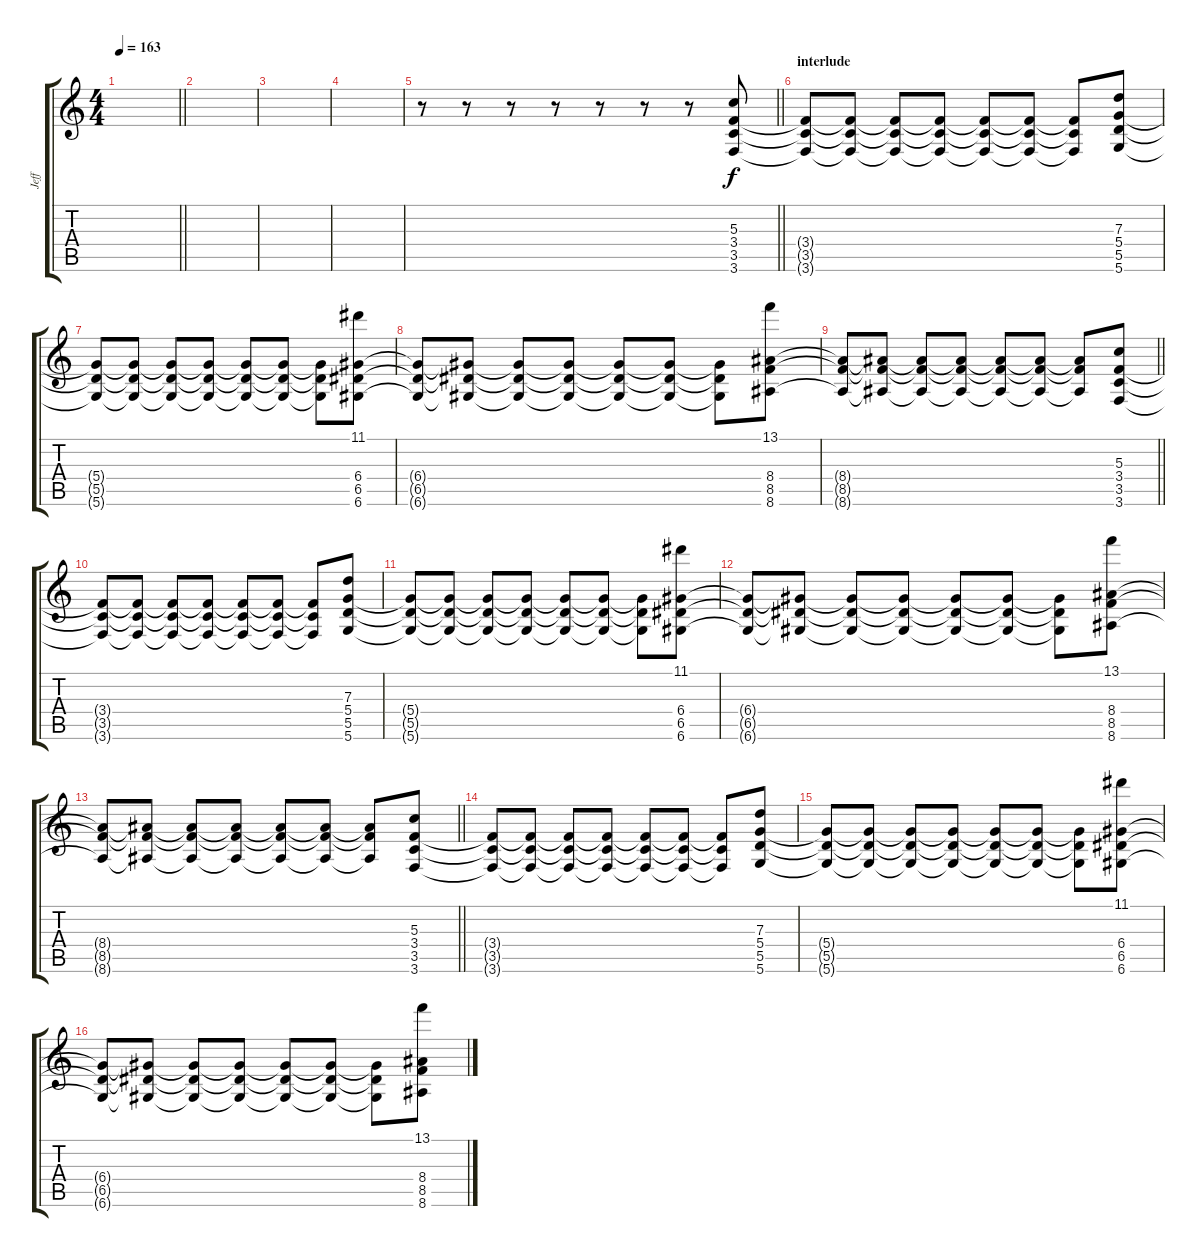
\track ("Jeff" "Jeff") {instrument distortionguitar bank 177}
\staff {score tabs}
\tuning (E4 B3 G3 D3 A2 D2) {hide}
\ts (4 4)
\tempo 163
\clef g2
\barLineRight lightlight
\ks c
|
|
|
|
\barLineRight lightlight
r.8{volume 16 instrument acousticgrandpiano} r.8 r.8 r.8 r.8 r.8 r.8 (5.3 3.4 3.5 3.6).8 |
\section ("" "interlude")
(3.4{t} 3.5{t} 3.6{t}).8 (3.4{t} 3.5{t} 3.6{t}).8 (3.4{t} 3.5{t} 3.6{t}).8 (3.4{t} 3.5{t} 3.6{t}).8 (3.4{t} 3.5{t} 3.6{t}).8 (3.4{t} 3.5{t} 3.6{t}).8 (3.4{t} 3.5{t} 3.6{t}).8 (7.3 5.4 5.5 5.6).8 |
(5.4{t} 5.5{t} 5.6{t}).8 (5.4{t} 5.5{t} 5.6{t}).8 (5.4{t} 5.5{t} 5.6{t}).8 (5.4{t} 5.5{t} 5.6{t}).8 (5.4{t} 5.5{t} 5.6{t}).8 (5.4{t} 5.5{t} 5.6{t}).8 (5.4{t} 5.5{t} 5.6{t}).8 (11.1 6.4 6.5 6.6).8 |
(6.4{t} 6.5{t} 6.6{t}).8 (6.4{t} 6.5{t} 6.6{t}).8 (6.4{t} 6.5{t} 6.6{t}).8 (6.4{t} 6.5{t} 6.6{t}).8 (6.4{t} 6.5{t} 6.6{t}).8 (6.4{t} 6.5{t} 6.6{t}).8 (6.4{t} 6.5{t} 6.6{t}).8 (13.1 8.4 8.5 8.6).8 |
\barLineRight lightlight
(8.4{t} 8.5{t} 8.6{t}).8 (8.4{t} 8.5{t} 8.6{t}).8 (8.4{t} 8.5{t} 8.6{t}).8 (8.4{t} 8.5{t} 8.6{t}).8 (8.4{t} 8.5{t} 8.6{t}).8 (8.4{t} 8.5{t} 8.6{t}).8 (8.4{t} 8.5{t} 8.6{t}).8 (5.3 3.4 3.5 3.6).8 |
(3.4{t} 3.5{t} 3.6{t}).8 (3.4{t} 3.5{t} 3.6{t}).8 (3.4{t} 3.5{t} 3.6{t}).8 (3.4{t} 3.5{t} 3.6{t}).8 (3.4{t} 3.5{t} 3.6{t}).8 (3.4{t} 3.5{t} 3.6{t}).8 (3.4{t} 3.5{t} 3.6{t}).8 (7.3 5.4 5.5 5.6).8 |
(5.4{t} 5.5{t} 5.6{t}).8 (5.4{t} 5.5{t} 5.6{t}).8 (5.4{t} 5.5{t} 5.6{t}).8 (5.4{t} 5.5{t} 5.6{t}).8 (5.4{t} 5.5{t} 5.6{t}).8 (5.4{t} 5.5{t} 5.6{t}).8 (5.4{t} 5.5{t} 5.6{t}).8 (11.1 6.4 6.5 6.6).8 |
(6.4{t} 6.5{t} 6.6{t}).8 (6.4{t} 6.5{t} 6.6{t}).8 (6.4{t} 6.5{t} 6.6{t}).8 (6.4{t} 6.5{t} 6.6{t}).8 (6.4{t} 6.5{t} 6.6{t}).8 (6.4{t} 6.5{t} 6.6{t}).8 (6.4{t} 6.5{t} 6.6{t}).8 (13.1 8.4 8.5 8.6).8 |
\barLineRight lightlight
(8.4{t} 8.5{t} 8.6{t}).8 (8.4{t} 8.5{t} 8.6{t}).8 (8.4{t} 8.5{t} 8.6{t}).8 (8.4{t} 8.5{t} 8.6{t}).8 (8.4{t} 8.5{t} 8.6{t}).8 (8.4{t} 8.5{t} 8.6{t}).8 (8.4{t} 8.5{t} 8.6{t}).8 (5.3 3.4 3.5 3.6).8 |
(3.4{t} 3.5{t} 3.6{t}).8 (3.4{t} 3.5{t} 3.6{t}).8 (3.4{t} 3.5{t} 3.6{t}).8 (3.4{t} 3.5{t} 3.6{t}).8 (3.4{t} 3.5{t} 3.6{t}).8 (3.4{t} 3.5{t} 3.6{t}).8 (3.4{t} 3.5{t} 3.6{t}).8 (7.3 5.4 5.5 5.6).8 |
(5.4{t} 5.5{t} 5.6{t}).8 (5.4{t} 5.5{t} 5.6{t}).8 (5.4{t} 5.5{t} 5.6{t}).8 (5.4{t} 5.5{t} 5.6{t}).8 (5.4{t} 5.5{t} 5.6{t}).8 (5.4{t} 5.5{t} 5.6{t}).8 (5.4{t} 5.5{t} 5.6{t}).8 (11.1 6.4 6.5 6.6).8 |
(6.4{t} 6.5{t} 6.6{t}).8 (6.4{t} 6.5{t} 6.6{t}).8 (6.4{t} 6.5{t} 6.6{t}).8 (6.4{t} 6.5{t} 6.6{t}).8 (6.4{t} 6.5{t} 6.6{t}).8 (6.4{t} 6.5{t} 6.6{t}).8 (6.4{t} 6.5{t} 6.6{t}).8 (13.1 8.4 8.5 8.6).8
